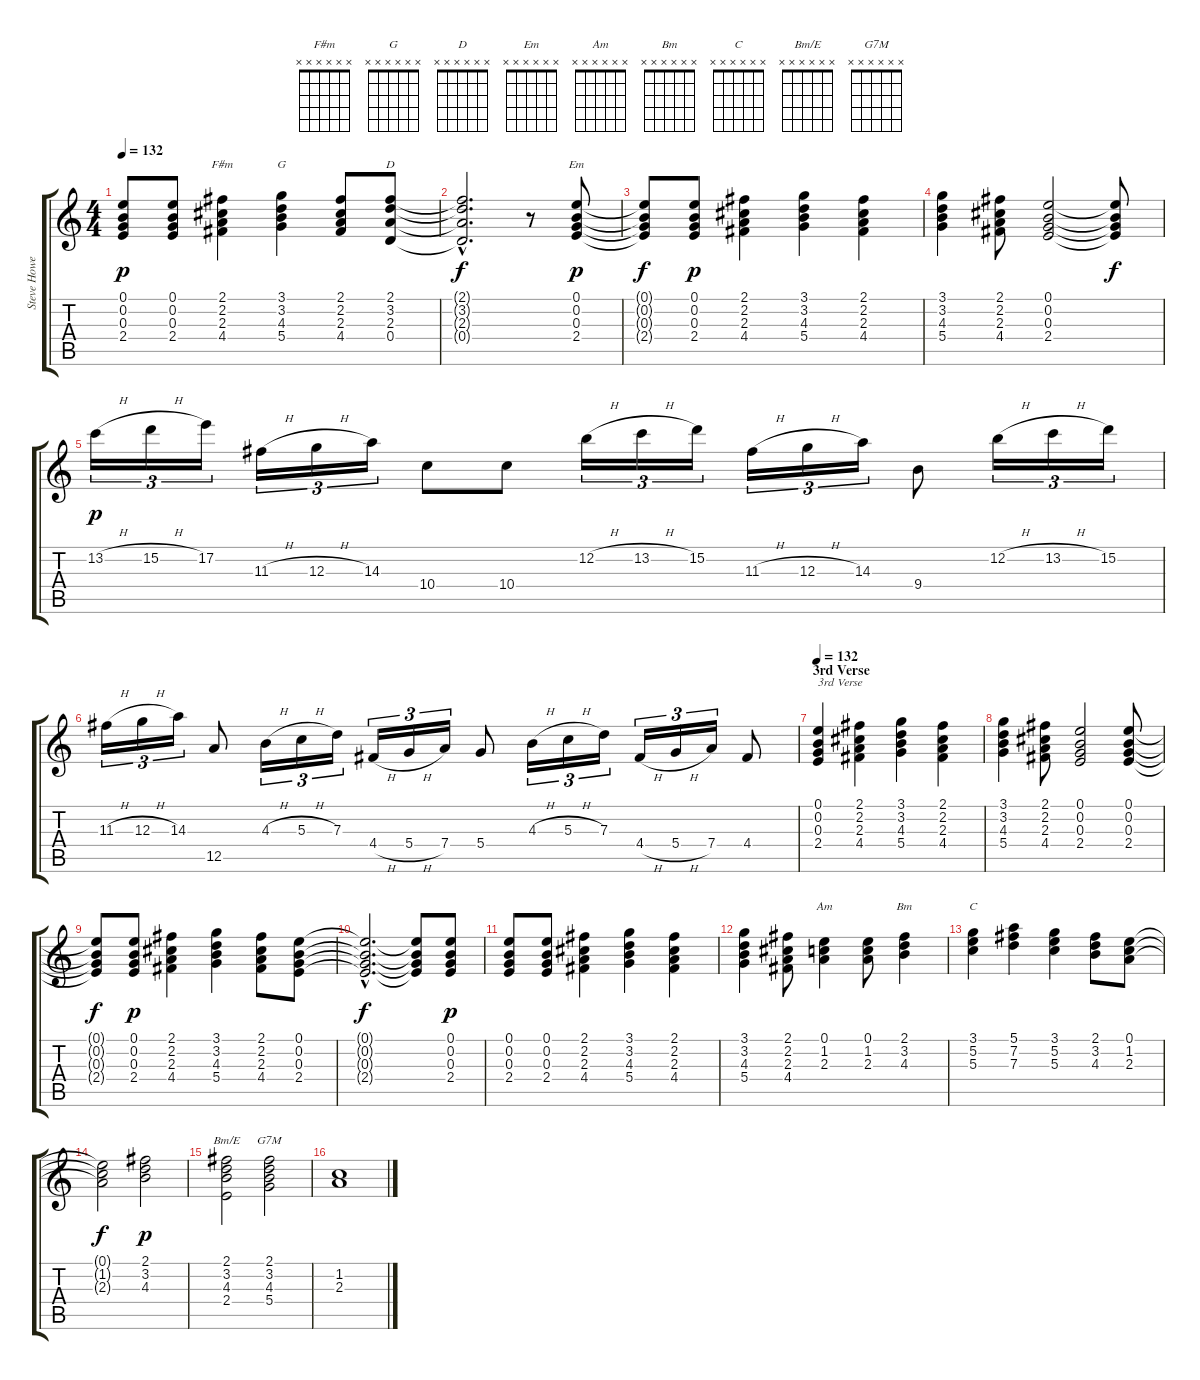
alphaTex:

\track ("Steve Howe 2" "Steve Howe") {instrument overdrivenguitar}
\staff {score tabs}
\tuning (E4 B3 G3 D3 A2 E2) {hide}
\chord ("F#m" x x x x x x)
\chord ("G" x x x x x x)
\chord ("D" x x x x x x)
\chord ("Em" x x x x x x)
\chord ("Am" x x x x x x)
\chord ("Bm" x x x x x x)
\chord ("C" x x x x x x)
\chord ("Bm/E" x x x x x x)
\chord ("G7M" x x x x x x)
\ts (4 4)
\tempo 132
\clef g2
\ks c
(0.1 0.2 0.3 2.4).8{dy p} (0.1 0.2 0.3 2.4).8 (2.1 2.2 2.3 4.4).4{ch "F#m"} (3.1 3.2 4.3 5.4).4{ch "G"} (2.1 2.2 2.3 4.4).8 (2.1 3.2 2.3 0.4).8{ch "D"} |
(2.1{hac t} 3.2{hac t} 2.3{hac t} 0.4{hac t}).2{d dy f} r.8 (0.1 0.2 0.3 2.4).8{ch "Em" dy p} |
(0.1{t} 0.2{t} 0.3{t} 2.4{t}).8{dy f} (0.1 0.2 0.3 2.4).8{dy p} (2.1 2.2 2.3 4.4).4 (3.1 3.2 4.3 5.4).4 (2.1 2.2 2.3 4.4).4 |
(3.1 3.2 4.3 5.4).4 (2.1 2.2 2.3 4.4).8 (0.1 0.2 0.3 2.4).2 (0.1{t} 0.2{t} 0.3{t} 2.4{t}).8{dy f} |
13.2{h}.16{tu (3 2) dy p} 15.2{h}.16{tu (3 2)} 17.2.16{tu (3 2)} 11.3{h}.16{tu (3 2)} 12.3{h}.16{tu (3 2)} 14.3.16{tu (3 2)} 10.4.8 10.4.8 12.2{h}.16{tu (3 2)} 13.2{h}.16{tu (3 2)} 15.2.16{tu (3 2)} 11.3{h}.16{tu (3 2)} 12.3{h}.16{tu (3 2)} 14.3.16{tu (3 2)} 9.4.8 12.2{h}.16{tu (3 2)} 13.2{h}.16{tu (3 2)} 15.2.16{tu (3 2)} |
11.3{h}.16{tu (3 2)} 12.3{h}.16{tu (3 2)} 14.3.16{tu (3 2)} 12.5.8 4.3{h}.16{tu (3 2)} 5.3{h}.16{tu (3 2)} 7.3.16{tu (3 2)} 4.4{h}.16{tu (3 2)} 5.4{h}.16{tu (3 2)} 7.4.16{tu (3 2)} 5.4.8 4.3{h}.16{tu (3 2)} 5.3{h}.16{tu (3 2)} 7.3.16{tu (3 2)} 4.4{h}.16{tu (3 2)} 5.4{h}.16{tu (3 2)} 7.4.16{tu (3 2)} 4.4.8 |
\section ("" "3rd Verse")
\tempo 132
(0.1 0.2 0.3 2.4).4{txt "3rd Verse"} (2.1 2.2 2.3 4.4).4 (3.1 3.2 4.3 5.4).4 (2.1 2.2 2.3 4.4).4 |
(3.1 3.2 4.3 5.4).4 (2.1 2.2 2.3 4.4).8 (0.1 0.2 0.3 2.4).2 (0.1 0.2 0.3 2.4).8 |
(0.1{t} 0.2{t} 0.3{t} 2.4{t}).8{dy f} (0.1 0.2 0.3 2.4).8{dy p} (2.1 2.2 2.3 4.4).4 (3.1 3.2 4.3 5.4).4 (2.1 2.2 2.3 4.4).8 (0.1 0.2 0.3 2.4).8 |
(0.1{hac t} 0.2{hac t} 0.3{hac t} 2.4{hac t}).2{d dy f} (0.1{t} 0.2{t} 0.3{t} 2.4{t}).8 (0.1 0.2 0.3 2.4).8{dy p} |
(0.1 0.2 0.3 2.4).8 (0.1 0.2 0.3 2.4).8 (2.1 2.2 2.3 4.4).4 (3.1 3.2 4.3 5.4).4 (2.1 2.2 2.3 4.4).4 |
(3.1 3.2 4.3 5.4).4 (2.1 2.2 2.3 4.4).8 (0.1 1.2 2.3).4{ch "Am"} (0.1 1.2 2.3).8 (2.1 3.2 4.3).4{ch "Bm"} |
(3.1 5.2 5.3).4{ch "C"} (5.1 7.2 7.3).4 (3.1 5.2 5.3).4 (2.1 3.2 4.3).8 (0.1 1.2 2.3).8 |
(0.1{t} 1.2{t} 2.3{t}).2{dy f} (2.1 3.2 4.3).2{dy p} |
(2.1 3.2 4.3 2.4).2{ch "Bm/E"} (2.1 3.2 4.3 5.4).2{ch "G7M"} |
(1.2 2.3).1
